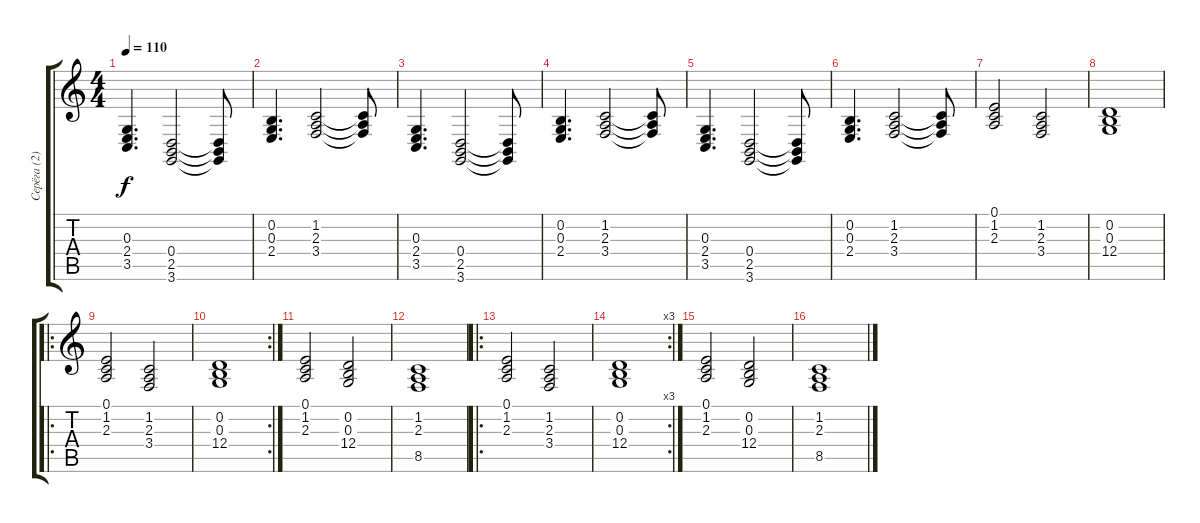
\track ("Серёга (2)" "Серёга (2)") {instrument stringensemble1}
\staff {score tabs}
\tuning (E4 B3 G3 D3 A2 E2) {hide}
\ts (4 4)
\tempo 110
\clef g2
\ks c
(0.3 2.4 3.5).4{d dy f} (0.4 2.5 3.6).2 (0.4{t} 2.5{t} 3.6{t}).8 |
(0.2 0.3 2.4).4{d} (1.2 2.3 3.4).2 (1.2{t} 2.3{t} 3.4{t}).8 |
(0.3 2.4 3.5).4{d} (0.4 2.5 3.6).2 (0.4{t} 2.5{t} 3.6{t}).8 |
(0.2 0.3 2.4).4{d} (1.2 2.3 3.4).2 (1.2{t} 2.3{t} 3.4{t}).8 |
(0.3 2.4 3.5).4{d} (0.4 2.5 3.6).2 (0.4{t} 2.5{t} 3.6{t}).8 |
(0.2 0.3 2.4).4{d} (1.2 2.3 3.4).2 (1.2{t} 2.3{t} 3.4{t}).8 |
(0.1 1.2 2.3).2 (1.2 2.3 3.4).2 |
(0.2 0.3 12.4).1 |
\ro
(0.1 1.2 2.3).2 (1.2 2.3 3.4).2 |
\rc 2
(0.2 0.3 12.4).1 |
(0.1 1.2 2.3).2 (0.2 0.3 12.4).2 |
(1.2 2.3 8.5).1 |
\ro
(0.1 1.2 2.3).2 (1.2 2.3 3.4).2 |
\rc 3
(0.2 0.3 12.4).1 |
(0.1 1.2 2.3).2 (0.2 0.3 12.4).2 |
(1.2 2.3 8.5).1
